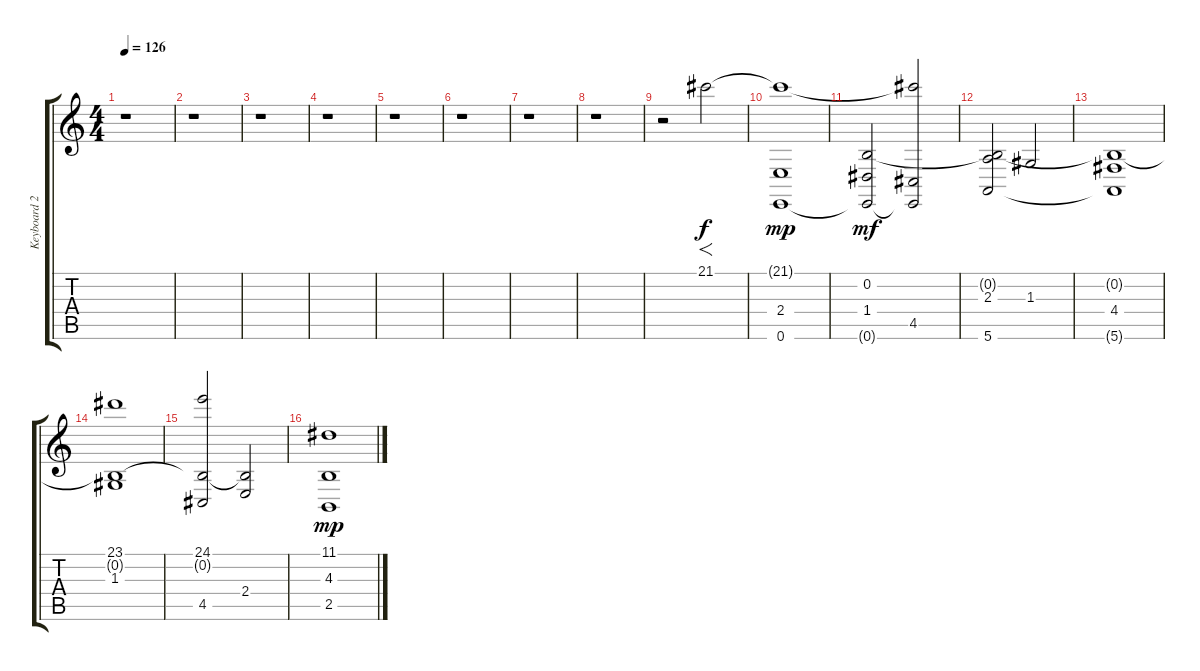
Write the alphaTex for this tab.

\track ("Keyboard 2" "Keyboard 2") {instrument stringensemble1}
\staff {score tabs}
\tuning (E4 B3 G3 D3 A2 E2) {hide}
\ts (4 4)
\tempo 126
\clef g2
\ks c
r.1{dy f} |
r.1 |
r.1 |
r.1 |
r.1 |
r.1 |
r.1 |
r.1 |
r.2 21.1.2{f} |
(21.1{t} 2.4 0.6).1{dy mp instrument stringensemble1} |
(0.2 1.4 0.6{t}).2{dy mf} (21.1{t} 4.5 0.6{t}).2 |
(0.2{t} 2.3 5.6).2 1.3.2 |
(0.2{t} 4.4 5.6{t}).1 |
(23.1 0.2{t} 1.3).1 |
(24.1 0.2{t} 4.5).2 (0.2{t} 2.4).2 |
(11.1 4.3 2.5).1{dy mp}
